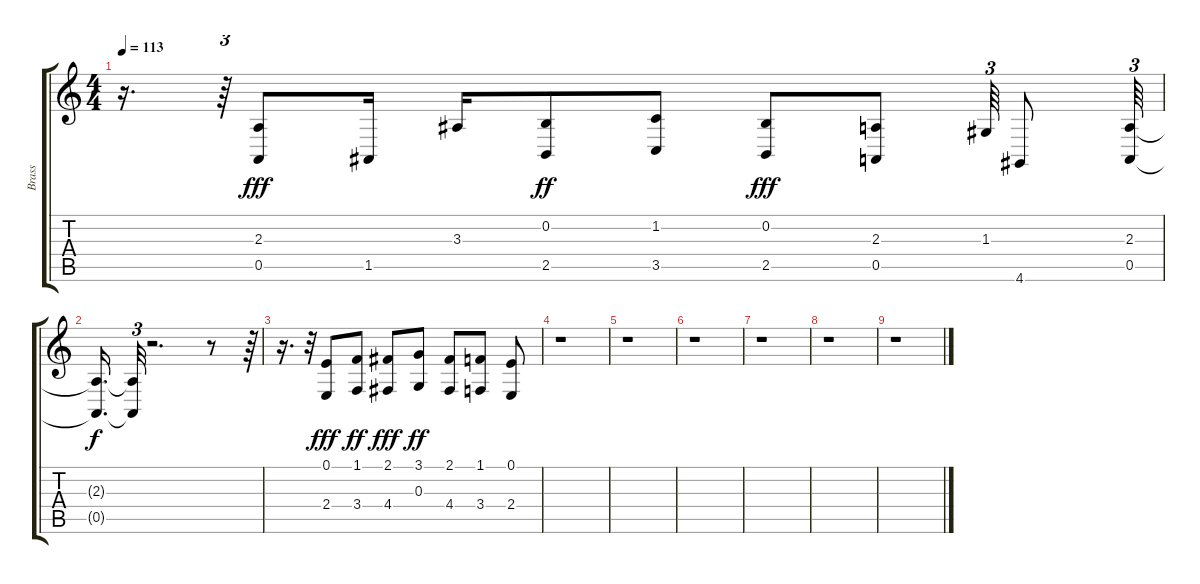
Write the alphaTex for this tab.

\track ("Brass" "Brass") {instrument brasssection}
\staff {score tabs}
\tuning (E4 B3 G3 D3 A2 E2) {hide}
\ts (4 4)
\tempo 113
\clef g2
\ks c
r.16{d dy ff} r.64{tu (3 2)} (2.3 0.5).8{dy fff} 1.5.16 3.3.16 (0.2 2.5).8{dy ff} (1.2 3.5).8 (0.2 2.5).8{dy fff} (2.3 0.5).8 1.3.64{tu (3 2)} 4.6.8 (2.3 0.5).64{tu (3 2)} |
(2.3{t} 0.5{t}).16{d dy f} (2.3{t} 0.5{t}).32{tu (3 2)} r.2{d} r.8 r.64{tu (3 2)} |
r.16{d} r.32{tu (3 2)} (0.1 2.4).8{dy fff} (1.1 3.4).8{dy ff} (2.1 4.4).8{dy fff} (3.1 0.3).8{dy ff} (2.1 4.4).8 (1.1 3.4).8 (0.1 2.4).8 |
r.1 |
r.1 |
r.1 |
r.1 |
r.1 |
r.1
